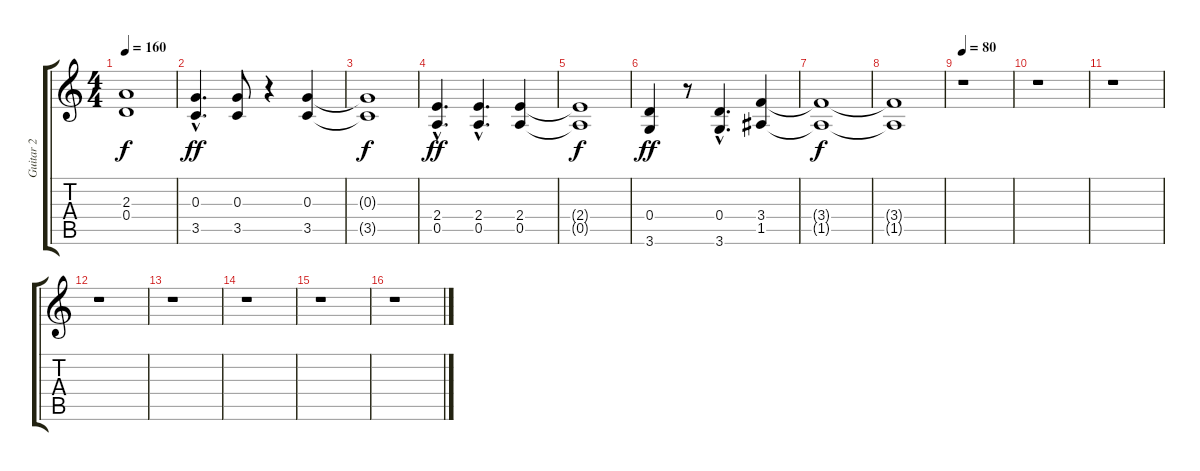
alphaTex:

\track ("Guitar 2" "Guitar 2") {instrument distortionguitar}
\staff {score tabs}
\tuning (E4 B3 G3 D3 A2 E2) {hide}
\ts (4 4)
\tempo 160
\clef g2
\ks c
(2.3{t} 0.4{t}).1{dy f} |
(0.3{hac} 3.5{hac}).4{d dy ff} (0.3 3.5).8 r.4 (0.3 3.5).4 |
(0.3{t} 3.5{t}).1{dy f} |
(2.4{hac} 0.5{hac}).4{d dy ff} (2.4{hac} 0.5{hac}).4{d} (2.4 0.5).4 |
(2.4{t} 0.5{t}).1{dy f} |
(0.4 3.6).4{dy ff} r.8 (0.4{hac} 3.6{hac}).4{d} (3.4 1.5).4 |
(3.4{t} 1.5{t}).1{dy f} |
(3.4{t} 1.5{t}).1 |
\tempo 80
r.1 |
r.1 |
r.1 |
r.1 |
r.1 |
r.1 |
r.1 |
r.1
